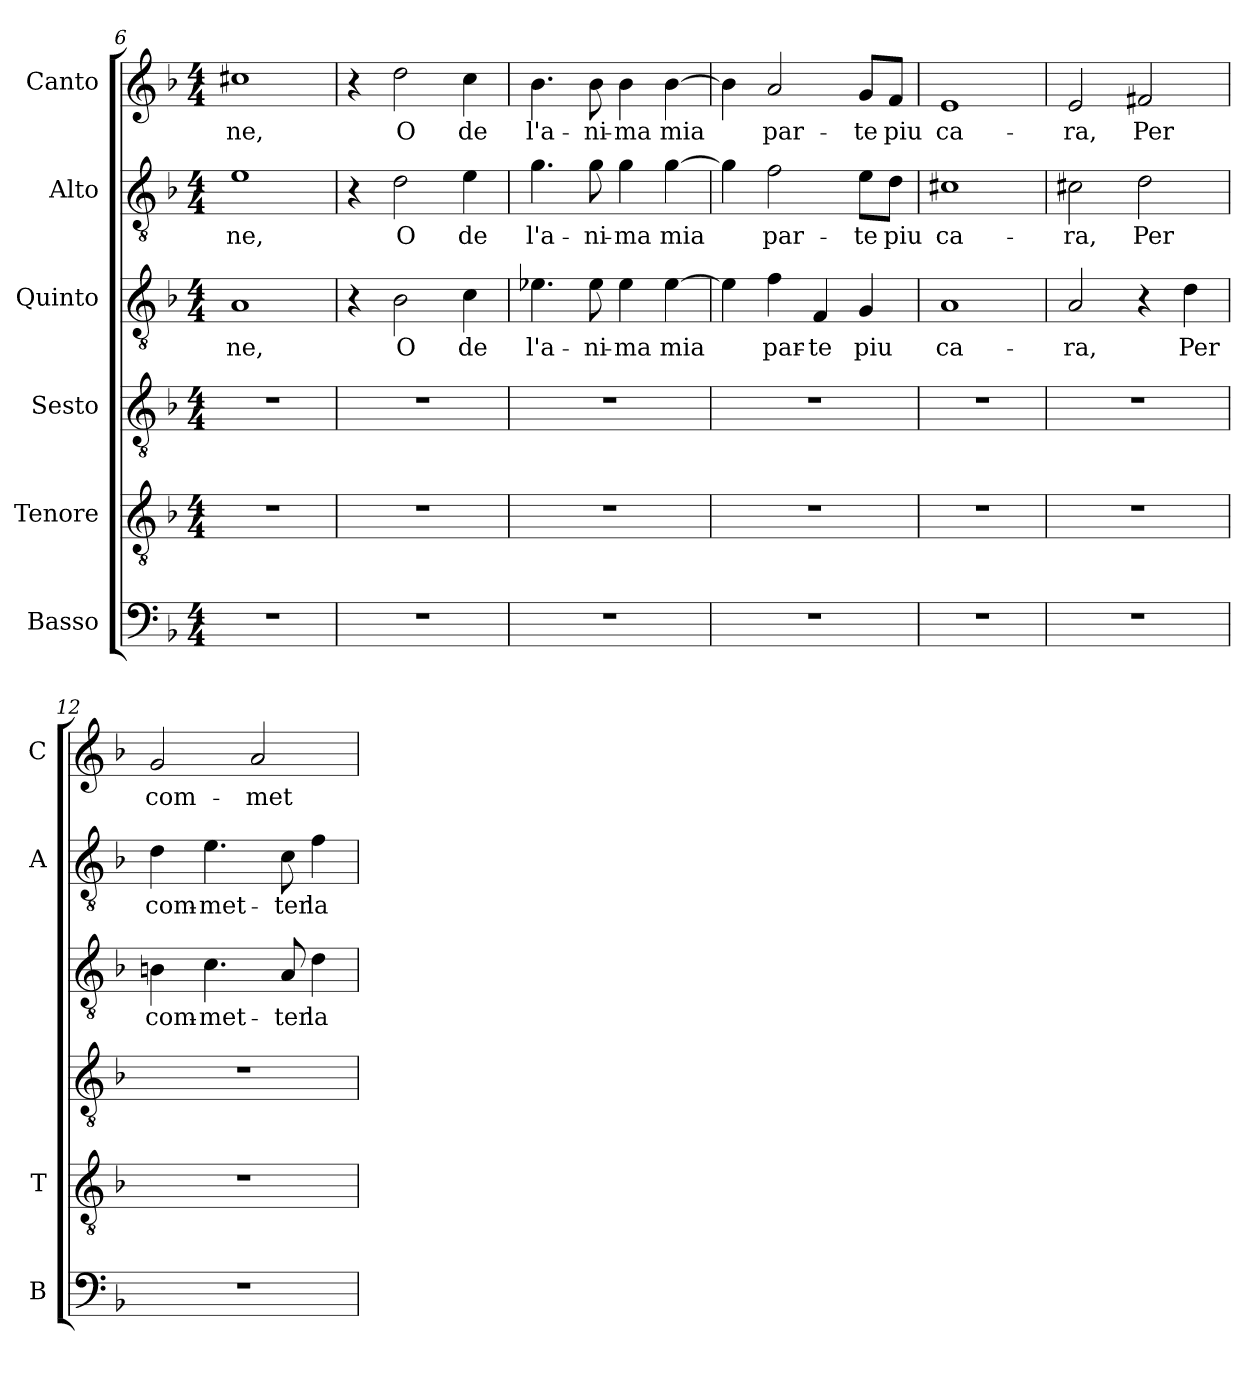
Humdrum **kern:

**kern	**kern	**kern	**kern	**text	**kern	**text	**kern	**text
*part6	*part5	*part4	*part3	*part3	*part2	*part2	*part1	*part1
*staff6	*staff5	*staff4	*staff3	*staff3	*staff2	*staff2	*staff1	*staff1
*I"Basso	*I"Tenore	*I"Sesto	*I"Quinto	*	*I"Alto	*	*I"Canto	*
*I'B	*I'T	*	*	*	*I'A	*	*I'C	*
*clefF4	*clefGv2	*clefGv2	*clefGv2	*	*clefGv2	*	*clefG2	*
*k[b-]	*k[b-]	*k[b-]	*k[b-]	*	*k[b-]	*	*k[b-]	*
*F:	*F:	*F:	*F:	*	*F:	*	*F:	*
*M4/4	*M4/4	*M4/4	*M4/4	*	*M4/4	*	*M4/4	*
=6	=6	=6	=6	=6	=6	=6	=6	=6
!	!	!	!	!LO:LY:b	!	!	!	!
!	!	!	!	!	!	!LO:LY:b	!	!
!	!	!	!	!	!	!	!	!LO:LY:b
1r	1r	1r	1A	-ne,	1e	-ne,	1cc#X	-ne,
=7	=7	=7	=7	=7	=7	=7	=7	=7
1r	1r	1r	4r	.	4r	.	4r	.
!	!	!	!	!LO:LY:b	!	!	!	!
!	!	!	!	!	!	!LO:LY:b	!	!
!	!	!	!	!	!	!	!	!LO:LY:b
.	.	.	2B-\	O	2d\	O	2dd\	O
!	!	!	!	!LO:LY:b	!	!	!	!
!	!	!	!	!	!	!LO:LY:b	!	!
!	!	!	!	!	!	!	!	!LO:LY:b
.	.	.	4c\	de	4e\	de	4cc\	de
=8	=8	=8	=8	=8	=8	=8	=8	=8
!	!	!	!	!LO:LY:b	!	!	!	!
!	!	!	!	!	!	!LO:LY:b	!	!
!	!	!	!	!	!	!	!	!LO:LY:b
1r	1r	1r	4.e-X\	l'a-	4.g\	l'a-	4.b-\	l'a-
!	!	!	!	!LO:LY:b	!	!	!	!
!	!	!	!	!	!	!LO:LY:b	!	!
!	!	!	!	!	!	!	!	!LO:LY:b
.	.	.	8e-\	-ni-	8g\	-ni-	8b-\	-ni-
!	!	!	!	!LO:LY:b	!	!	!	!
!	!	!	!	!	!	!LO:LY:b	!	!
!	!	!	!	!	!	!	!	!LO:LY:b
.	.	.	4e-\	-ma	4g\	-ma	4b-\	-ma
!	!	!	!	!LO:LY:b	!	!	!	!
!	!	!	!	!	!	!LO:LY:b	!	!
!	!	!	!	!	!	!	!	!LO:LY:b
.	.	.	[4e-\	mia	[4g\	mia	[4b-\	mia
!!LO:LB:g=z
=9	=9	=9	=9	=9	=9	=9	=9	=9
1r	1r	1r	4e-\]	.	4g\]	.	4b-\]	.
!	!	!	!	!LO:LY:b	!	!	!	!
!	!	!	!	!	!	!LO:LY:b	!	!
!	!	!	!	!	!	!	!	!LO:LY:b
.	.	.	4f\	par-	2f\	par-	2a/	par-
!	!	!	!	!LO:LY:b	!	!	!	!
.	.	.	4F/	-te	.	.	.	.
!	!	!	!	!LO:LY:b	!	!	!	!
!	!	!	!	!	!	!LO:LY:b	!	!
!	!	!	!	!	!	!	!	!LO:LY:b
.	.	.	4G/	piu	8e\L	-te	8g/L	-te
!	!	!	!	!	!	!LO:LY:b	!	!
!	!	!	!	!	!	!	!	!LO:LY:b
.	.	.	.	.	8d\J	piu	8f/J	piu
=10	=10	=10	=10	=10	=10	=10	=10	=10
!	!	!	!	!LO:LY:b	!	!	!	!
!	!	!	!	!	!	!LO:LY:b	!	!
!	!	!	!	!	!	!	!	!LO:LY:b
1r	1r	1r	1A	ca-	1c#X	ca-	1e	ca-
=11	=11	=11	=11	=11	=11	=11	=11	=11
!	!	!	!	!LO:LY:b	!	!	!	!
!	!	!	!	!	!	!LO:LY:b	!	!
!	!	!	!	!	!	!	!	!LO:LY:b
1r	1r	1r	2A/	-ra,	2c#X\	-ra,	2e/	-ra,
!	!	!	!	!	!	!LO:LY:b	!	!
!	!	!	!	!	!	!	!	!LO:LY:b
.	.	.	4r	.	2d\	Per	2f#X/	Per
!	!	!	!	!LO:LY:b	!	!	!	!
.	.	.	4d\	Per	.	.	.	.
=12	=12	=12	=12	=12	=12	=12	=12	=12
!	!	!	!	!LO:LY:b	!	!	!	!
!	!	!	!	!	!	!LO:LY:b	!	!
!	!	!	!	!	!	!	!	!LO:LY:b
1r	1r	1r	4Bn\	com-	4d\	com-	2g/	com-
!	!	!	!	!LO:LY:b	!	!	!	!
!	!	!	!	!	!	!LO:LY:b	!	!
.	.	.	4.c\	-met-	4.e\	-met-	.	.
!	!	!	!	!	!	!	!	!LO:LY:b
.	.	.	.	.	.	.	2a/	-met-
!	!	!	!	!LO:LY:b	!	!	!	!
!	!	!	!	!	!	!LO:LY:b	!	!
.	.	.	8A/	-ter	8c\	-ter	.	.
!	!	!	!	!LO:LY:b	!	!	!	!
!	!	!	!	!	!	!LO:LY:b	!	!
.	.	.	4d\	la	4f\	la	.	.
=	=	=	=	=	=	=	=	=
*-	*-	*-	*-	*-	*-	*-	*-	*-
